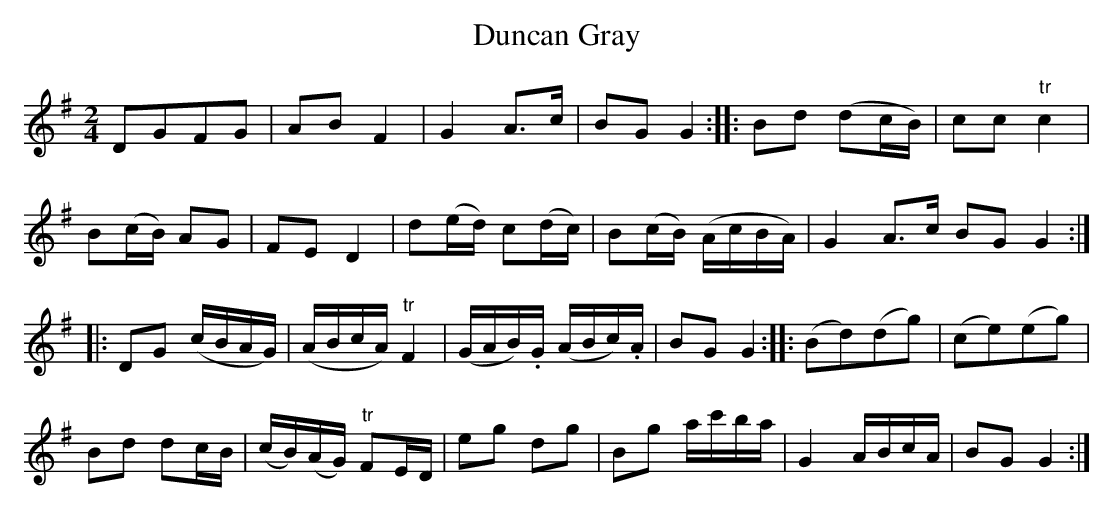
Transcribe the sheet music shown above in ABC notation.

X:1
T:Duncan Gray
M:2/4
L:1/8
K:G
DGFG| AB F2| G2A>c| BG G2:: \
Bd (dc/B/)| cc "tr"c2|
B(c/B/) AG| FE D2|\
d(e/d/) c(d/c/)| B(c/B/) (A/c/B/A/)| G2A>c BG G2:|
L:1/16
|:D2G2 (cBAG)| (ABcA) "tr"F4| \
(GAB).G (ABc).A| B2G2 G4::\
(B2d2)(d2g2)| (c2e2)(e2g2)|
B2d2 d2cB| (cB)(AG) "tr"F2ED|\
e2g2 d2g2| B2g2 ac'ba| G4 ABcA| B2G2 G4:|
